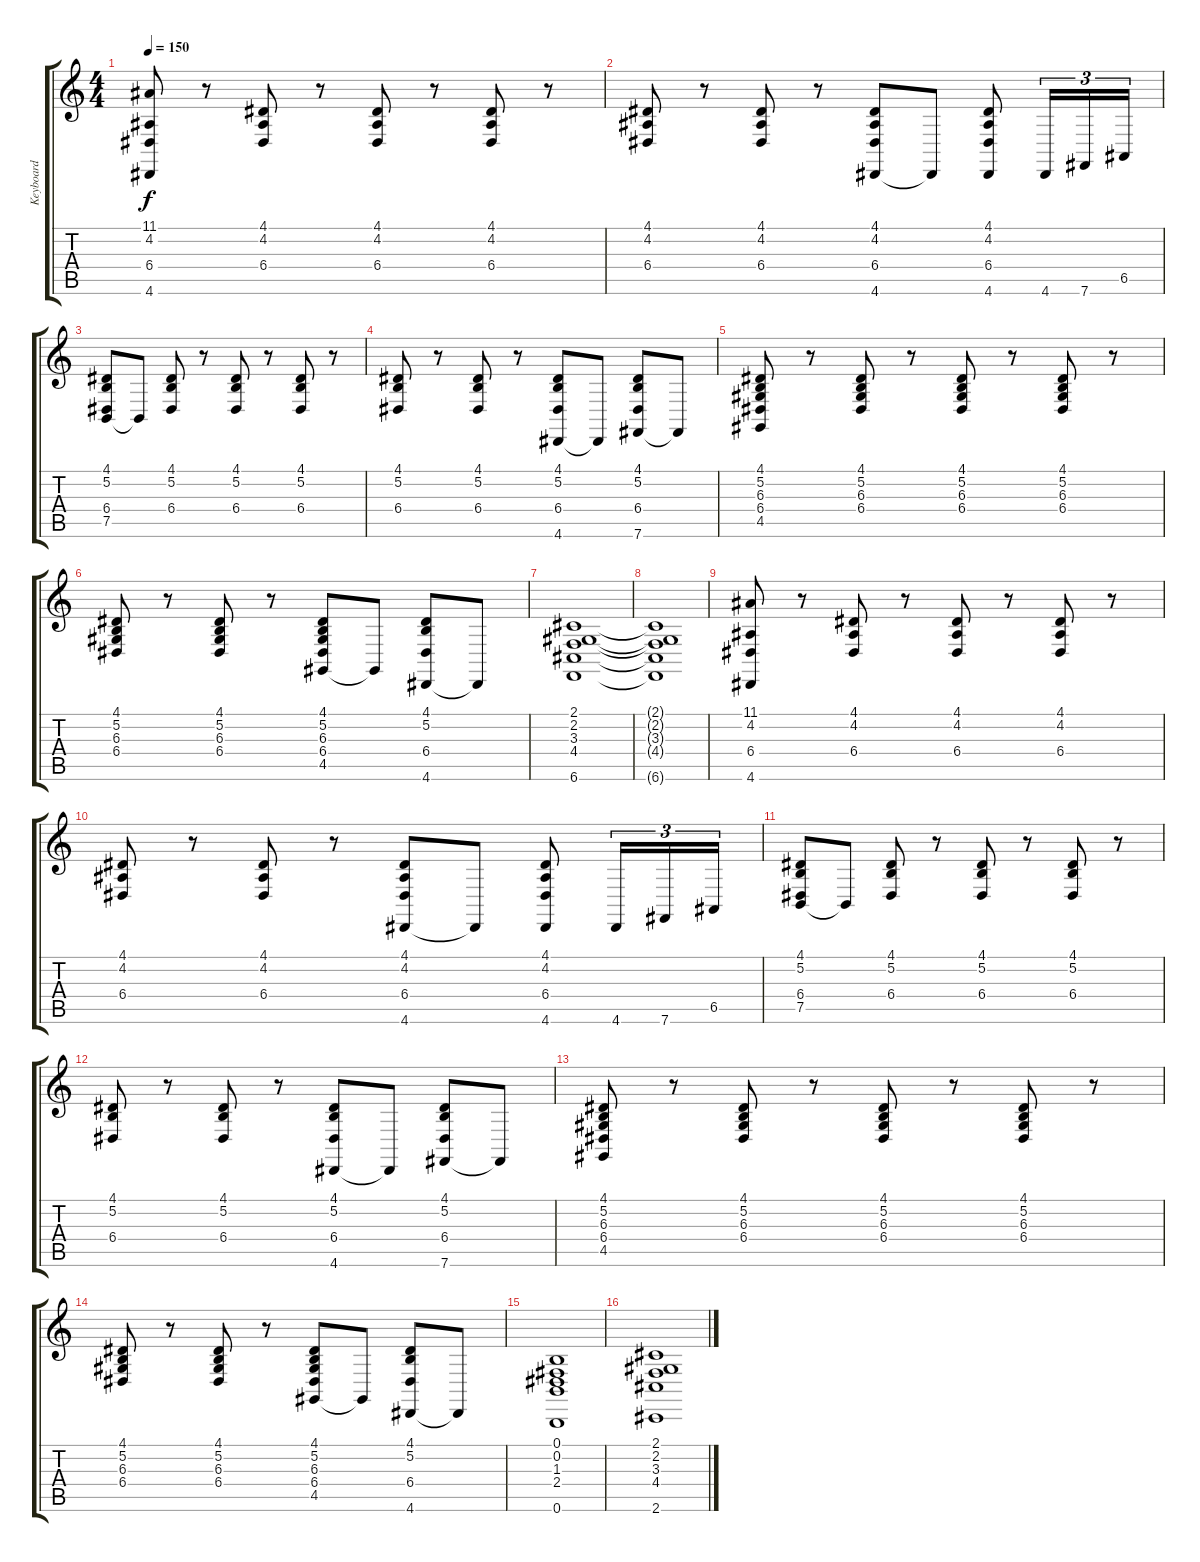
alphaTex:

\track ("Keyboard" "Keyboard") {instrument stringensemble1}
\staff {score tabs}
\tuning (B3 Gb3 D3 A2 E2 B1) {hide}
\ts (4 4)
\tempo 150
\clef g2
\ks c
(11.1 4.2 6.4 4.6).8{dy f} r.8 (4.1 4.2 6.4).8 r.8 (4.1 4.2 6.4).8 r.8 (4.1 4.2 6.4).8 r.8 |
(4.1 4.2 6.4).8 r.8 (4.1 4.2 6.4).8 r.8 (4.1 4.2 6.4 4.6).8 4.6{t}.8 (4.1 4.2 6.4 4.6).8 4.6.16{tu (3 2)} 7.6.16{tu (3 2)} 6.5.16{tu (3 2)} |
(4.1 5.2 6.4 7.5).8 7.5{t}.8 (4.1 5.2 6.4).8 r.8 (4.1 5.2 6.4).8 r.8 (4.1 5.2 6.4).8 r.8 |
(4.1 5.2 6.4).8 r.8 (4.1 5.2 6.4).8 r.8 (4.1 5.2 6.4 4.6).8 4.6{t}.8 (4.1 5.2 6.4 7.6).8 7.6{t}.8 |
(4.1 5.2 6.3 6.4 4.5).8 r.8 (4.1 5.2 6.3 6.4).8 r.8 (4.1 5.2 6.3 6.4).8 r.8 (4.1 5.2 6.3 6.4).8 r.8 |
(4.1 5.2 6.3 6.4).8 r.8 (4.1 5.2 6.3 6.4).8 r.8 (4.1 5.2 6.3 6.4 4.5).8 4.5{t}.8 (4.1 5.2 6.4 4.6).8 4.6{t}.8 |
(2.1 2.2 3.3 4.4 6.6).1 |
(2.1{t} 2.2{t} 3.3{t} 4.4{t} 6.6{t}).1 |
(11.1 4.2 6.4 4.6).8 r.8 (4.1 4.2 6.4).8 r.8 (4.1 4.2 6.4).8 r.8 (4.1 4.2 6.4).8 r.8 |
(4.1 4.2 6.4).8 r.8 (4.1 4.2 6.4).8 r.8 (4.1 4.2 6.4 4.6).8 4.6{t}.8 (4.1 4.2 6.4 4.6).8 4.6.16{tu (3 2)} 7.6.16{tu (3 2)} 6.5.16{tu (3 2)} |
(4.1 5.2 6.4 7.5).8 7.5{t}.8 (4.1 5.2 6.4).8 r.8 (4.1 5.2 6.4).8 r.8 (4.1 5.2 6.4).8 r.8 |
(4.1 5.2 6.4).8 r.8 (4.1 5.2 6.4).8 r.8 (4.1 5.2 6.4 4.6).8 4.6{t}.8 (4.1 5.2 6.4 7.6).8 7.6{t}.8 |
(4.1 5.2 6.3 6.4 4.5).8 r.8 (4.1 5.2 6.3 6.4).8 r.8 (4.1 5.2 6.3 6.4).8 r.8 (4.1 5.2 6.3 6.4).8 r.8 |
(4.1 5.2 6.3 6.4).8 r.8 (4.1 5.2 6.3 6.4).8 r.8 (4.1 5.2 6.3 6.4 4.5).8 4.5{t}.8 (4.1 5.2 6.4 4.6).8 4.6{t}.8 |
(0.1 0.2 1.3 2.4 0.6).1 |
(2.1 2.2 3.3 4.4 2.6).1
